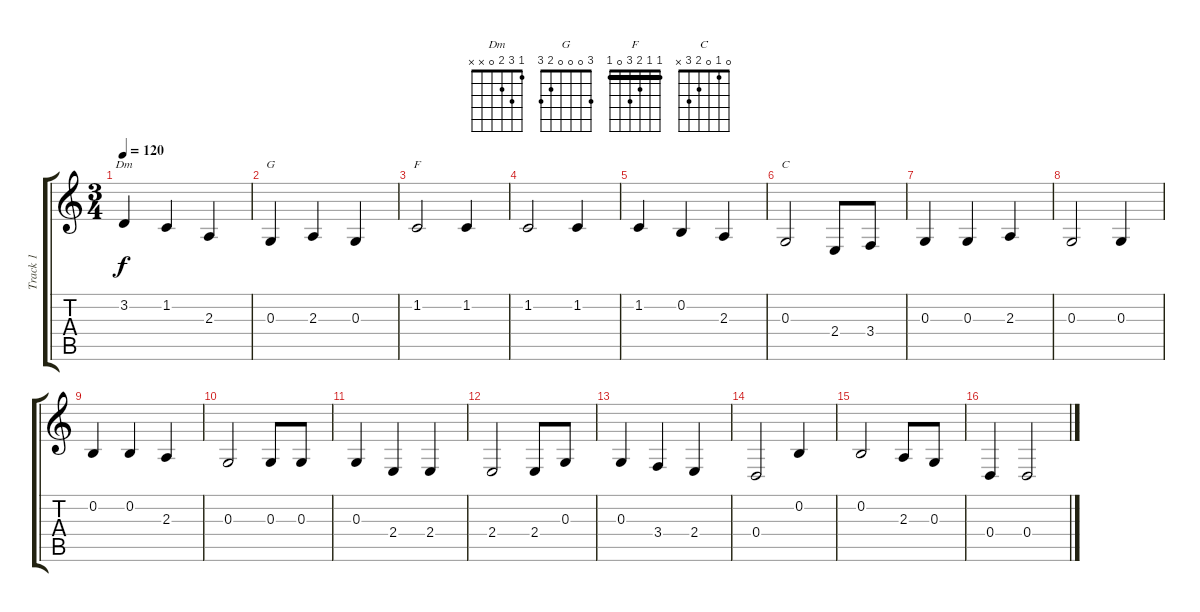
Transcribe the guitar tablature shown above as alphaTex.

\track ("Track 1" "Track 1") {instrument accordion}
\staff {score tabs}
\tuning (E4 B3 G3 D3 A2 E2) {hide}
\chord ("Dm" 1 3 2 0 x x)
\chord ("G" 3 0 0 0 2 3)
\chord ("F" 1 1 2 3 0 1) {barre 1}
\chord ("C" 0 1 0 2 3 x)
\ts (3 4)
\tempo 120
\clef g2
\ks c
3.2.4{ch "Dm" dy f} 1.2.4 2.3.4 |
0.3.4{ch "G"} 2.3.4 0.3.4 |
1.2.2{ch "F"} 1.2.4 |
1.2.2 1.2.4 |
1.2.4 0.2.4 2.3.4 |
0.3.2{ch "C"} 2.4.8 3.4.8 |
0.3.4 0.3.4 2.3.4 |
0.3.2 0.3.4 |
0.2.4 0.2.4 2.3.4 |
0.3.2 0.3.8 0.3.8 |
0.3.4 2.4.4 2.4.4 |
2.4.2 2.4.8 0.3.8 |
0.3.4 3.4.4 2.4.4 |
0.4.2 0.2.4 |
0.2.2 2.3.8 0.3.8 |
0.4.4 0.4.2
